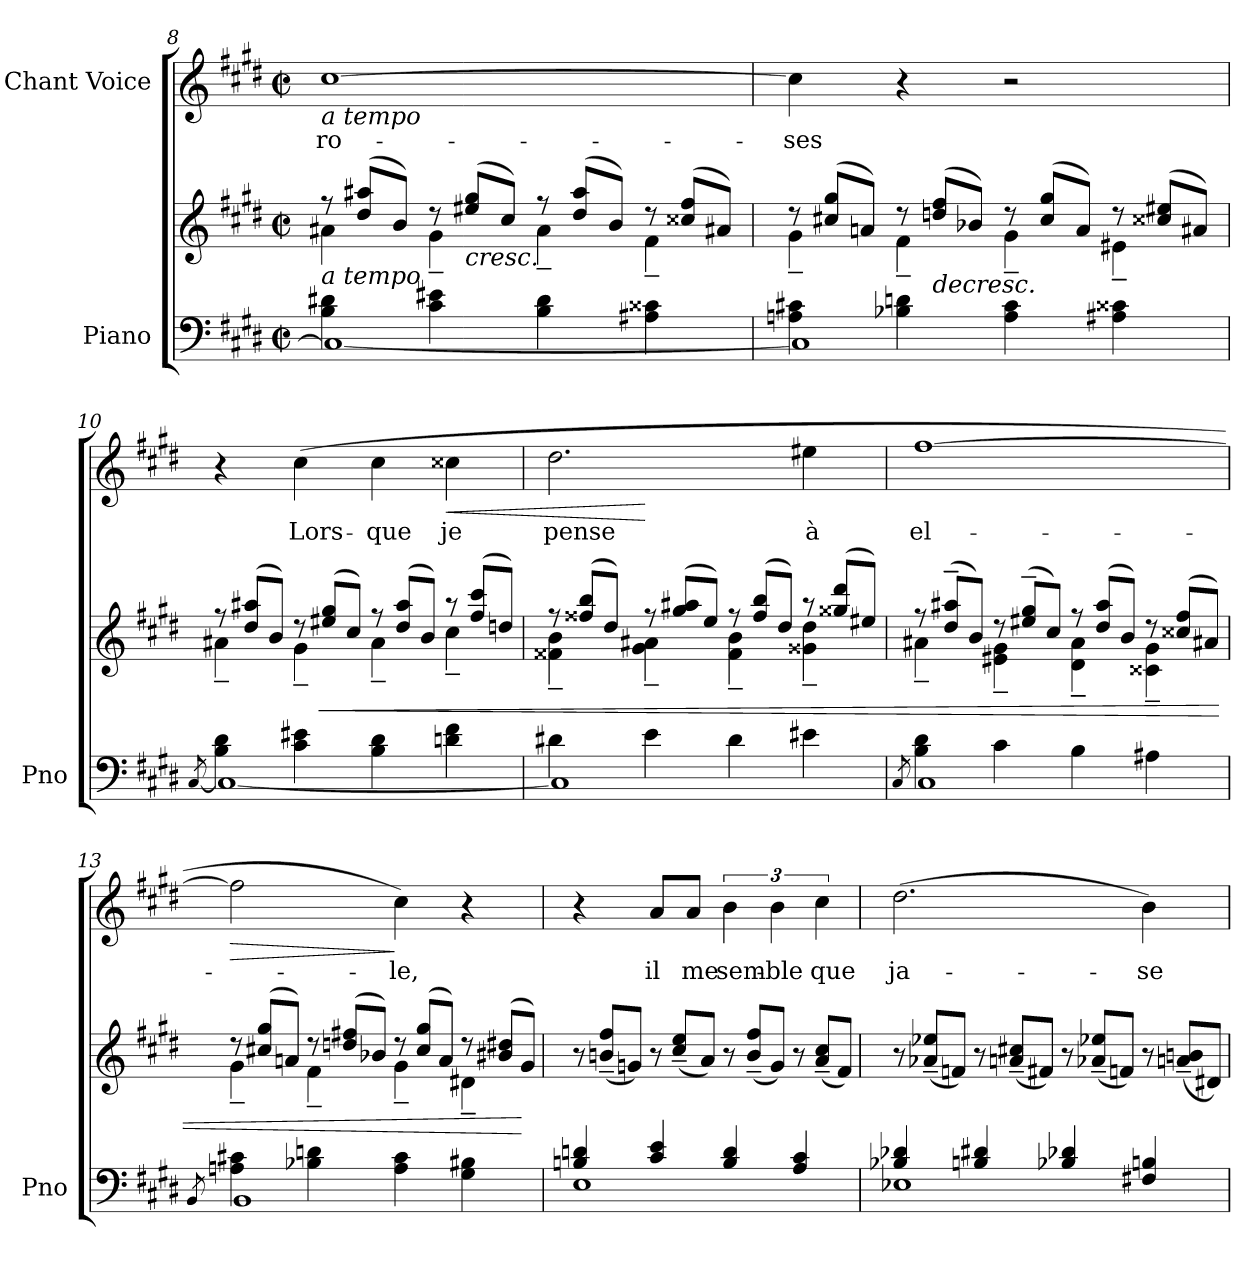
**kern	**kern	**dynam	**kern	**text	**dynam
*part2	*part2	*part2	*part1	*part1	*part1
*staff3	*staff2	*staff2/3	*staff1	*staff1	*staff1
*I"Piano	*	*	*I"Chant Voice	*	*
*I'Pno	*	*	*	*	*
!!LO:LB:g=z
*clefF4	*clefG2	*	*clefG2	*	*
*k[f#c#g#d#]	*k[f#c#g#d#]	*	*k[f#c#g#d#]	*	*
*M2/2	*M2/2	*	*M2/2	*	*
*met(c|)	*met(c|)	*	*met(c|)	*	*
=8	=8	=8	=8	=8	=8
*^	*	*	*	*	*
*	*	*Xtuplet	*	*	*	*
*	*	*^	*	*	*	*
!	!	!	!	!	!LO:TX:b:i:t=a tempo	!	!
!	!	!LO:TX:b:i:t=a tempo	!	!	!	!	!
!	!	!	!	!LO:DY:b	!	!LO:LY:b	!
!	!	!	!	!LO:DY:n=1:b	!	!	!LO:DY:a
!	!	!	!	!	!	!	!LO:DY:n=1:a
4B\ 4d#X\	1C#_	12r	4a#X\	p other-dynamics	[1cc#	ro-	pp other-dynamics
.	.	(12dd#/ 12aa#X/L	.	.	.	.	.
.	.	12b/J)	.	.	.	.	.
4c#\ 4e#X\	.	12r	4g#~>\	.	.	.	.
!	!	!	!	!LO:HP:b	!	!	!
.	.	(12ee#X/ 12gg#/L	.	<	.	.	.
.	.	12cc#/J)	.	.	.	.	.
4B\ 4d#\	.	12r	4a#~>\	.	.	.	.
.	.	(12dd#/ 12aa#/L	.	.	.	.	.
.	.	12b/J)	.	.	.	.	.
4A#X\ 4c##X\	.	12r	4f#~>\	.	.	.	.
.	.	(12cc##X/ 12ff#/L	.	.	.	.	.
.	.	12a#X/J)	.	.	.	.	.
=9	=9	=9	=9	=9	=9	=9	=9
!	!	!	!	!	!	!LO:LY:b	!
4An\ 4c#X\	1C#]	12r	4g#~>\	.	4cc#\]	-ses	.
.	.	(12cc#X/ 12gg#/L	.	.	.	.	.
.	.	12an/J)	.	.	.	.	.
4B-X\ 4dn\	.	12r	4f#~>\	.	4r	.	.
!	!	!	!	!LO:HP:b	!	!	!
.	.	(12ddn/ 12ff#/L	.	>	.	.	.
.	.	12b-X/J)	.	.	.	.	.
4A\ 4c#\	.	12r	4g#~>\	.	2r	.	.
.	.	(12cc#/ 12gg#/L	.	.	.	.	.
.	.	12a/J)	.	.	.	.	.
4A#X\ 4c##X\	.	12r	4e#X~>\	.	.	.	.
.	.	(12cc##X/ 12ee#X/L	.	.	.	.	.
.	.	12a#X/J)	.	.	.	.	.
*v	*v	*	*	*	*	*	*
*	*v	*v	*	*	*	*
.	.	[	.	.	.
!!LO:LB:g=z
=10	=10	=10	=10	=10	=10
*^	*	*	*	*	*
.	[<8qC#/	.	.	.	.	.
*	*	*^	*	*	*	*
4B\ 4d#\	1C#_	12r	4a#X~>\	.	4r	.	.
.	.	(12dd#/ 12aa#X/L	.	.	.	.	.
.	.	12b/J)	.	.	.	.	.
!	!	!	!	!	!	!LO:LY:b	!LO:DY:a
!	!	!	!	!	!	!	!LO:DY:n=1:a
4c#\ 4e#X\	.	12r	4g#~>\	.	(4cc#\	Lors-	p other-dynamics
!	!	!	!	!LO:HP:b	!	!	!
.	.	(12ee#X/ 12gg#/L	.	<	.	.	.
.	.	12cc#/J)	.	.	.	.	.
!	!	!	!	!	!	!LO:LY:b	!
4B\ 4d#\	.	12r	4a#~>\	.	4cc#\	-que	.
.	.	(12dd#/ 12aa#/L	.	.	.	.	.
.	.	12b/J)	.	.	.	.	.
!	!	!	!	!	!	!LO:LY:b	!LO:HP:b
4dn\ 4f#\	.	12r	4cc#~>\	.	4cc##X\	je	<
.	.	(12ff#/ 12ccc#/L	.	.	.	.	.
.	.	12ddn/J)	.	.	.	.	.
!!LO:PB:g=z
=11	=11	=11	=11	=11	=11	=11	=11
!	!	!	!	!	!	!LO:LY:b	!
*	*	*	*	*	*^	*	*
4d#X\	1C#]	12r	4f##X\~> 4b\~>	.	2.dd#\	4ryy	pense	.
.	.	(12ff##X/ 12bb/L	.	.	.	.	.	.
.	.	12dd#/J)	.	]	.	.	.	.
4e\	.	12r	4g#\~> 4a#X\~>	.	.	4ryy	.	[
.	.	(12gg#/ 12aa#X/L	.	.	.	.	.	.
.	.	12ee/J)	.	.	.	.	.	.
4d#\	.	12r	4f##\~> 4b\~>	.	.	2ryy	.	.
.	.	(12ff##/ 12bb/L	.	.	.	.	.	.
.	.	12dd#/J)	.	.	.	.	.	.
!	!	!	!	!	!	!	!LO:LY:b	!
4e#X\	.	12r	4g##X\~> 4dd#\~>	.	4ee#X\	.	à	.
.	.	(12gg##X/ 12ddd#/L	.	.	.	.	.	.
.	.	12ee#X/J)	.	.	.	.	.	.
*	*	*	*	*	*v	*v	*	*
=12	=12	=12	=12	=12	=12	=12	=12
.	8qC#/	.	.	.	.	.	.
!	!	!	!	!	!	!LO:LY:b	!
4B\ 4d#\	1C#	12r	4a#X~>\	.	[1ff#	el-	.
.	.	(12dd#/~ 12aa#X/~L	.	.	.	.	.
.	.	12b/J)	.	.	.	.	.
4c#\	.	12r	4e#X\~> 4g#\~>	.	.	.	.
.	.	(12ee#X/~ 12gg#/~L	.	.	.	.	.
.	.	12cc#/J)	.	.	.	.	.
4B\	.	12r	4d#\~> 4a#\~>	.	.	.	.
.	.	(12dd#/ 12aa#/L	.	.	.	.	.
.	.	12b/J)	.	.	.	.	.
4A#X\	.	12r	4c##X\~> 4g#\~>	.	.	.	.
.	.	(12cc##X/ 12ff#/L	.	.	.	.	.
.	.	12a#X/J)	.	.	.	.	.
!!LO:LB:g=z
=13	=13	=13	=13	=13	=13	=13	=13
.	8qBB/	.	.	.	.	.	.
!	!	!	!	!	!	!	!LO:HP:b
4An\ 4c#X\	1BB	12r	4g#~>\	.	2ff#\]	.	>
.	.	(12cc#X/ 12gg#/L	.	.	.	.	.
.	.	12an/J)	.	.	.	.	.
4B-X\ 4dn\	.	12r	4f#~>\	.	.	.	.
.	.	(12ddn/ 12ff#X/L	.	.	.	.	.
.	.	12b-X/J)	.	.	.	.	.
!	!	!	!	!	!	!LO:LY:b	!
4A\ 4c#\	.	12r	4g#~>\	.	4cc#\)	-le,	]
.	.	(12cc#/ 12gg#/L	.	.	.	.	.
.	.	12a/J)	.	.	.	.	.
4G#\ 4B#X\	.	12r	4d#X~>\	.	4r	.	.
.	.	(12b#X/ 12dd#X/L	.	.	.	.	.
.	.	12g#/J)	.	[	.	.	.
*	*	*v	*v	*	*	*	*
!!LO:LB:g=z
=14	=14	=14	=14	=14	=14	=14
4Bn/ 4dn/	1E	12r	.	4r	.	.
.	.	(>12bn/~> 12ff#/~>L	.	.	.	.
.	.	12gn/J)	.	.	.	.
!	!	!	!	!	!LO:LY:b	!
4c#/ 4e/	.	12r	.	8a/L	il	.
.	.	(>12cc#/~> 12ee/~>L	.	.	.	.
!	!	!	!	!	!LO:LY:b	!
.	.	.	.	8a/J	me	.
.	.	12a/J)	.	.	.	.
!	!	!	!	!	!LO:LY:b	!
4B/ 4d/	.	12r	.	6b\	sem-	.
.	.	(>12b/~> 12ff#/~>L	.	.	.	.
!	!	!	!	!	!LO:LY:b	!
.	.	12g/J)	.	6b\	-ble	.
4A/ 4c#/	.	12r	.	.	.	.
!	!	!	!	!	!LO:LY:b	!
.	.	(>12a/~> 12cc#/~>L	.	6cc#\	que	.
.	.	12f#/J)	.	.	.	.
=15	=15	=15	=15	=15	=15	=15
!	!	!	!	!	!LO:LY:b	!
*	*	*	*	*^	*	*
4B-X/ 4d-X/	1E-X	12r	.	(2.dd#\	4ryy	ja-	.
.	.	(>12a-X/~> 12ee-X/~>L	.	.	.	.	.
.	.	12fn/J)	.	.	.	.	.
4Bn/ 4d#X/	.	12r	.	.	4ryy	.	.
.	.	(>12an/~> 12cc#X/~>L	.	.	.	.	.
.	.	12f#X/J)	.	.	.	.	.
4B-X/ 4d-X/	.	12r	.	.	2ryy	.	.
.	.	(>12a-X/~> 12ee-X/~>L	.	.	.	.	.
.	.	12fn/J)	.	.	.	.	.
!	!	!	!	!	!	!LO:LY:b	!
4F#X/ 4Bn/	.	12r	.	4b\)	.	-se	.
.	.	(>12an/~> 12bn/~>L	.	.	.	.	.
.	.	12d#X/J)	.	.	.	.	.
*v	*v	*	*	*v	*v	*	*
=	=	=	=	=	=
*-	*-	*-	*-	*-	*-
